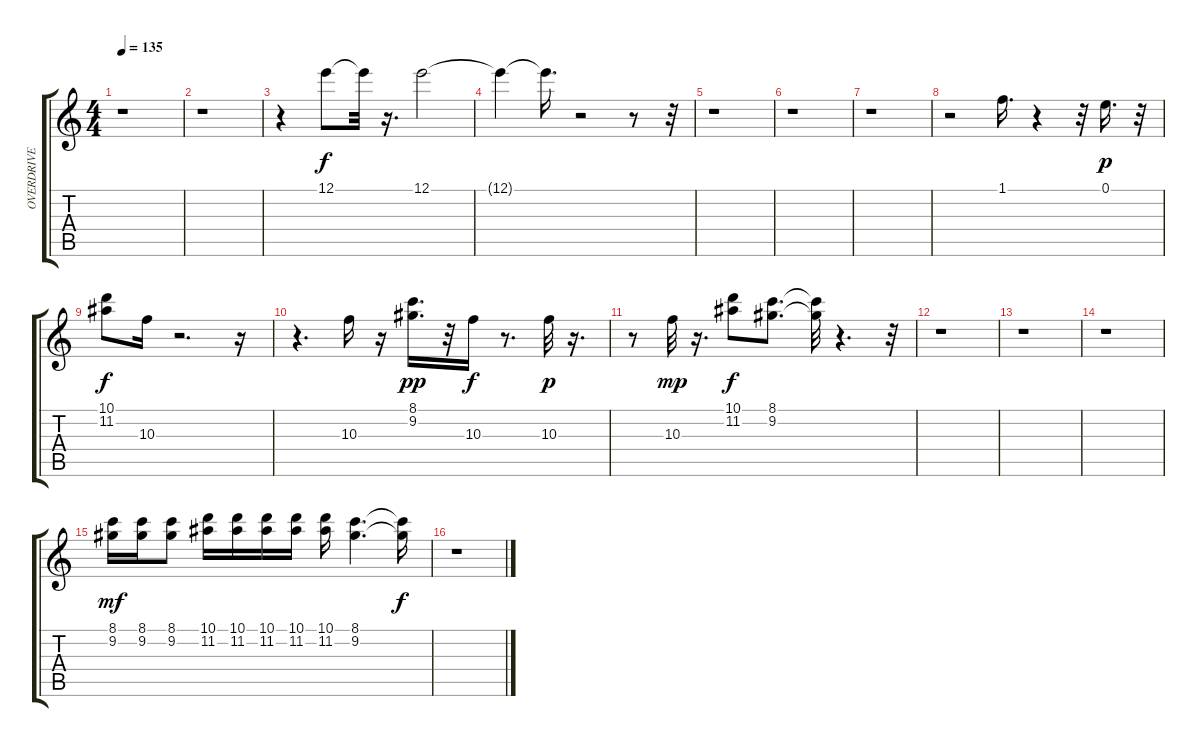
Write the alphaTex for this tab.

\track ("OVERDRIVE" "OVERDRIVE") {instrument overdrivenguitar}
\staff {score tabs}
\tuning (E4 B3 G3 D3 A2 E2) {hide}
\ts (4 4)
\tempo 135
\clef g2
\ks c
r.1{dy f} |
r.1 |
r.4 12.1.8 12.1{t}.32 r.16{d} 12.1.2 |
12.1{t}.4 12.1{t}.16{d} r.2 r.8 r.32 |
r.1 |
r.1 |
r.1 |
r.2 1.1.16{d} r.4 r.32 0.1.16{d dy p} r.32 |
(10.1 11.2).8{dy f} 10.3.16 r.2{d} r.16 |
r.4{d} 10.3.16 r.16 (8.1 9.2).16{d dy pp} r.32 10.3.16{dy f} r.8{d} 10.3.32{dy p} r.16{d} |
r.8 10.3.32{dy mp} r.16{d} (10.1 11.2).8{dy f} (8.1 9.2).8{d} (8.1{t} 9.2{t}).32 r.4{d} r.32 |
r.1 |
r.1 |
r.1 |
(8.1 9.2).16{dy mf} (8.1 9.2).16 (8.1 9.2).8 (10.1 11.2).16 (10.1 11.2).16 (10.1 11.2).16 (10.1 11.2).16 (10.1 11.2).16 (8.1 9.2).4{d} (8.1{t} 9.2{t}).16{dy f} |
r.1
